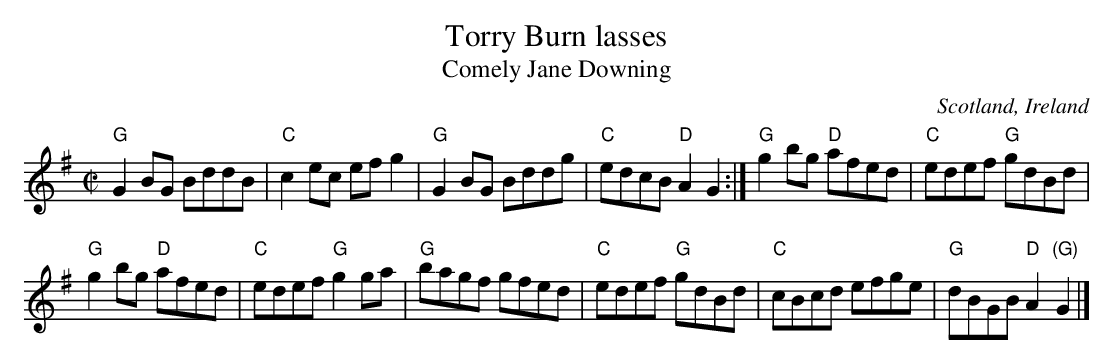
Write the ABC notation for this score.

X:1
T:Torry Burn lasses
T:Comely Jane Downing
O:Scotland, Ireland
M:C|
L:1/8
K:G
"G"G2BG BddB|"C"c2ec efg2|"G"G2BG Bddg|"C"edcB "D"A2G2:|\
"G"g2bg "D"afed|"C"edef "G"gdBd|
"G"g2bg "D"afed|"C"edef "G"g2ga|\
"G"bagf gfed|"C"edef "G"gdBd|"C"cBcd efge|"G"dBGB "D"A2"(G)"G2|]
